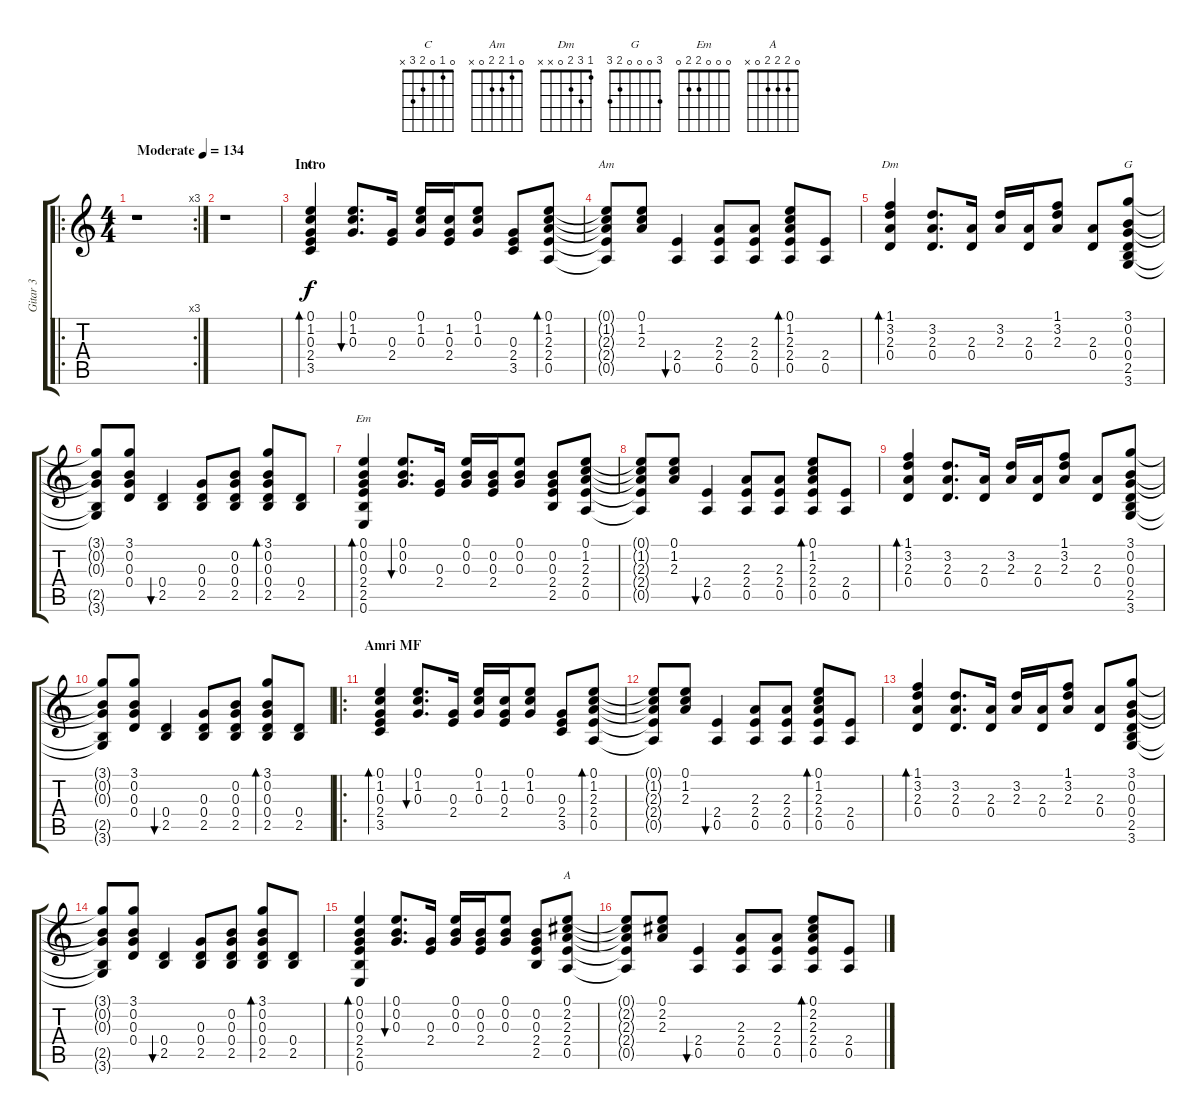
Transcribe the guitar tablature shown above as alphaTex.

\track ("Gitar 3" "Gitar 3") {instrument electricguitarclean}
\staff {score tabs}
\tuning (E4 B3 G3 D3 A2 E2) {hide}
\chord ("C" 0 1 0 2 3 x)
\chord ("Am" 0 1 2 2 0 x)
\chord ("Dm" 1 3 2 0 x x)
\chord ("G" 3 0 0 0 2 3)
\chord ("Em" 0 0 0 2 2 0)
\chord ("A" 0 2 2 2 0 x)
\ro
\rc 3
\ts (4 4)
\tempo (134 "Moderate")
\clef g2
\ks c
r.1{dy f instrument electricguitarclean} |
r.1 |
\section ("" "Intro")
(0.1 1.2 0.3 2.4 3.5).4{bd 120 ch "C"} (0.1 1.2 0.3).8{d bu 120} (0.3 2.4).16 (0.1 1.2 0.3).16 (1.2 0.3 2.4).16 (0.1 1.2 0.3).8 (0.3 2.4 3.5).8 (0.1 1.2 2.3 2.4 0.5).8{bd 120} |
(0.1{t} 1.2{t} 2.3{t} 2.4{t} 0.5{t}).8{ch "Am"} (0.1 1.2 2.3).8 (2.4 0.5).4{bu 120} (2.3 2.4 0.5).8 (2.3 2.4 0.5).8 (0.1 1.2 2.3 2.4 0.5).8{bd 120} (2.4 0.5).8 |
(1.1 3.2 2.3 0.4).4{bd 120 ch "Dm"} (3.2 2.3 0.4).8{d} (2.3 0.4).16 (3.2 2.3).16 (2.3 0.4).16 (1.1 3.2 2.3).8 (2.3 0.4).8 (3.1 0.2 0.3 0.4 2.5 3.6).8{ch "G"} |
(3.1{t} 0.2{t} 0.3{t} 2.5{t} 3.6{t}).8 (3.1 0.2 0.3 0.4).8 (0.4 2.5).4{bu 120} (0.3 0.4 2.5).8 (0.2 0.3 0.4 2.5).8 (3.1 0.2 0.3 0.4 2.5).8{bd 120} (0.4 2.5).8 |
(0.1 0.2 0.3 2.4 2.5 0.6).4{bd 120 ch "Em"} (0.1 0.2 0.3).8{d bu 120} (0.3 2.4).16 (0.1 0.2 0.3).16 (0.2 0.3 2.4).16 (0.1 0.2 0.3).8 (0.2 0.3 2.4 2.5).8 (0.1 1.2 2.3 2.4 0.5).8 |
(0.1{t} 1.2{t} 2.3{t} 2.4{t} 0.5{t}).8 (0.1 1.2 2.3).8 (2.4 0.5).4{bu 120} (2.3 2.4 0.5).8 (2.3 2.4 0.5).8 (0.1 1.2 2.3 2.4 0.5).8{bd 120} (2.4 0.5).8 |
(1.1 3.2 2.3 0.4).4{bd 120} (3.2 2.3 0.4).8{d} (2.3 0.4).16 (3.2 2.3).16 (2.3 0.4).16 (1.1 3.2 2.3).8 (2.3 0.4).8 (3.1 0.2 0.3 0.4 2.5 3.6).8 |
(3.1{t} 0.2{t} 0.3{t} 2.5{t} 3.6{t}).8 (3.1 0.2 0.3 0.4).8 (0.4 2.5).4{bu 120} (0.3 0.4 2.5).8 (0.2 0.3 0.4 2.5).8 (3.1 0.2 0.3 0.4 2.5).8{bd 120} (0.4 2.5).8 |
\ro
\section ("" "Amri MF")
(0.1 1.2 0.3 2.4 3.5).4{bd 120} (0.1 1.2 0.3).8{d bu 120} (0.3 2.4).16 (0.1 1.2 0.3).16 (1.2 0.3 2.4).16 (0.1 1.2 0.3).8 (0.3 2.4 3.5).8 (0.1 1.2 2.3 2.4 0.5).8{bd 120} |
(0.1{t} 1.2{t} 2.3{t} 2.4{t} 0.5{t}).8 (0.1 1.2 2.3).8 (2.4 0.5).4{bu 120} (2.3 2.4 0.5).8 (2.3 2.4 0.5).8 (0.1 1.2 2.3 2.4 0.5).8{bd 120} (2.4 0.5).8 |
(1.1 3.2 2.3 0.4).4{bd 120} (3.2 2.3 0.4).8{d} (2.3 0.4).16 (3.2 2.3).16 (2.3 0.4).16 (1.1 3.2 2.3).8 (2.3 0.4).8 (3.1 0.2 0.3 0.4 2.5 3.6).8 |
(3.1{t} 0.2{t} 0.3{t} 2.5{t} 3.6{t}).8 (3.1 0.2 0.3 0.4).8 (0.4 2.5).4{bu 120} (0.3 0.4 2.5).8 (0.2 0.3 0.4 2.5).8 (3.1 0.2 0.3 0.4 2.5).8{bd 120} (0.4 2.5).8 |
(0.1 0.2 0.3 2.4 2.5 0.6).4{bd 120} (0.1 0.2 0.3).8{d bu 120} (0.3 2.4).16 (0.1 0.2 0.3).16 (0.2 0.3 2.4).16 (0.1 0.2 0.3).8 (0.2 0.3 2.4 2.5).8 (0.1 2.2 2.3 2.4 0.5).8{ch "A"} |
(0.1{t} 2.2{t} 2.3{t} 2.4{t} 0.5{t}).8 (0.1 2.2 2.3).8 (2.4 0.5).4{bu 120} (2.3 2.4 0.5).8 (2.3 2.4 0.5).8 (0.1 2.2 2.3 2.4 0.5).8{bd 120} (2.4 0.5).8
